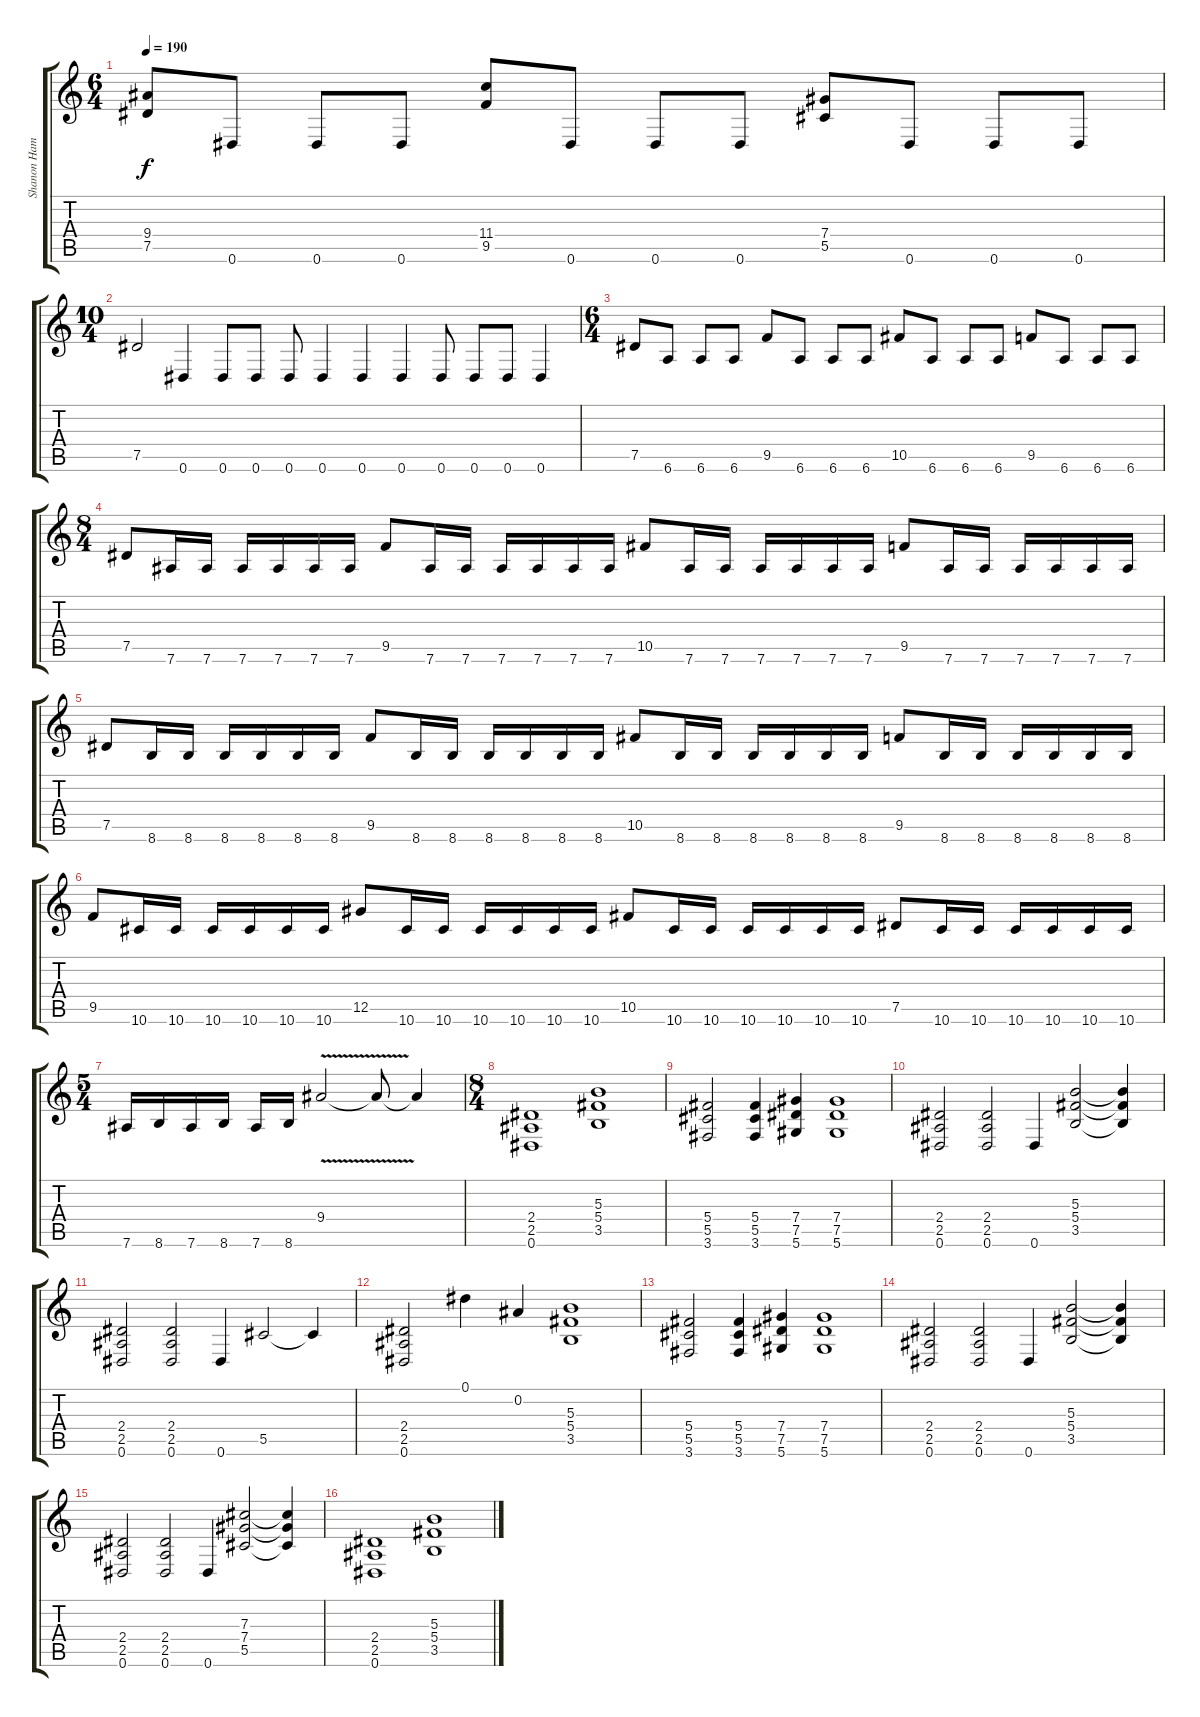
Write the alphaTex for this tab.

\track ("Shanon Hamm" "Shanon Ham") {instrument distortionguitar}
\staff {score tabs}
\tuning (Eb4 Bb3 Gb3 Db3 Ab2 Eb2) {hide}
\ts (6 4)
\tempo 190
\clef g2
\ks c
(9.4 7.5).8{dy f} 0.6.8 0.6.8 0.6.8 (11.4 9.5).8 0.6.8 0.6.8 0.6.8 (7.4 5.5).8 0.6.8 0.6.8 0.6.8 |
\ts (10 4)
7.5.2 0.6.4 0.6.8 0.6.8 0.6.8 0.6.4 0.6.4 0.6.4 0.6.8 0.6.8 0.6.8 0.6.4 |
\ts (6 4)
7.5.8 6.6.8 6.6.8 6.6.8 9.5.8 6.6.8 6.6.8 6.6.8 10.5.8 6.6.8 6.6.8 6.6.8 9.5.8 6.6.8 6.6.8 6.6.8 |
\ts (8 4)
7.5.8 7.6.16 7.6.16 7.6.16 7.6.16 7.6.16 7.6.16 9.5.8 7.6.16 7.6.16 7.6.16 7.6.16 7.6.16 7.6.16 10.5.8 7.6.16 7.6.16 7.6.16 7.6.16 7.6.16 7.6.16 9.5.8 7.6.16 7.6.16 7.6.16 7.6.16 7.6.16 7.6.16 |
7.5.8 8.6.16 8.6.16 8.6.16 8.6.16 8.6.16 8.6.16 9.5.8 8.6.16 8.6.16 8.6.16 8.6.16 8.6.16 8.6.16 10.5.8 8.6.16 8.6.16 8.6.16 8.6.16 8.6.16 8.6.16 9.5.8 8.6.16 8.6.16 8.6.16 8.6.16 8.6.16 8.6.16 |
9.5.8 10.6.16 10.6.16 10.6.16 10.6.16 10.6.16 10.6.16 12.5.8 10.6.16 10.6.16 10.6.16 10.6.16 10.6.16 10.6.16 10.5.8 10.6.16 10.6.16 10.6.16 10.6.16 10.6.16 10.6.16 7.5.8 10.6.16 10.6.16 10.6.16 10.6.16 10.6.16 10.6.16 |
\ts (5 4)
7.6.16 8.6.16 7.6.16 8.6.16 7.6.16 8.6.16 9.4{v}.2 9.4{t}.8 9.4{t}.4 |
\ts (8 4)
(2.4 2.5 0.6).1 (5.3 5.4 3.5).1 |
(5.4 5.5 3.6).2 (5.4 5.5 3.6).4 (7.4 7.5 5.6).4 (7.4 7.5 5.6).1 |
(2.4 2.5 0.6).2 (2.4 2.5 0.6).2 0.6.4 (5.3 5.4 3.5).2 (5.3{t} 5.4{t} 3.5{t}).4 |
(2.4 2.5 0.6).2 (2.4 2.5 0.6).2 0.6.4 5.5.2 5.5{t}.4 |
(2.4 2.5 0.6).2 0.1.4 0.2.4 (5.3 5.4 3.5).1 |
(5.4 5.5 3.6).2 (5.4 5.5 3.6).4 (7.4 7.5 5.6).4 (7.4 7.5 5.6).1 |
(2.4 2.5 0.6).2 (2.4 2.5 0.6).2 0.6.4 (5.3 5.4 3.5).2 (5.3{t} 5.4{t} 3.5{t}).4 |
(2.4 2.5 0.6).2 (2.4 2.5 0.6).2 0.6.4 (7.3 7.4 5.5).2 (7.3{t} 7.4{t} 5.5{t}).4 |
(2.4 2.5 0.6).1 (5.3 5.4 3.5).1
